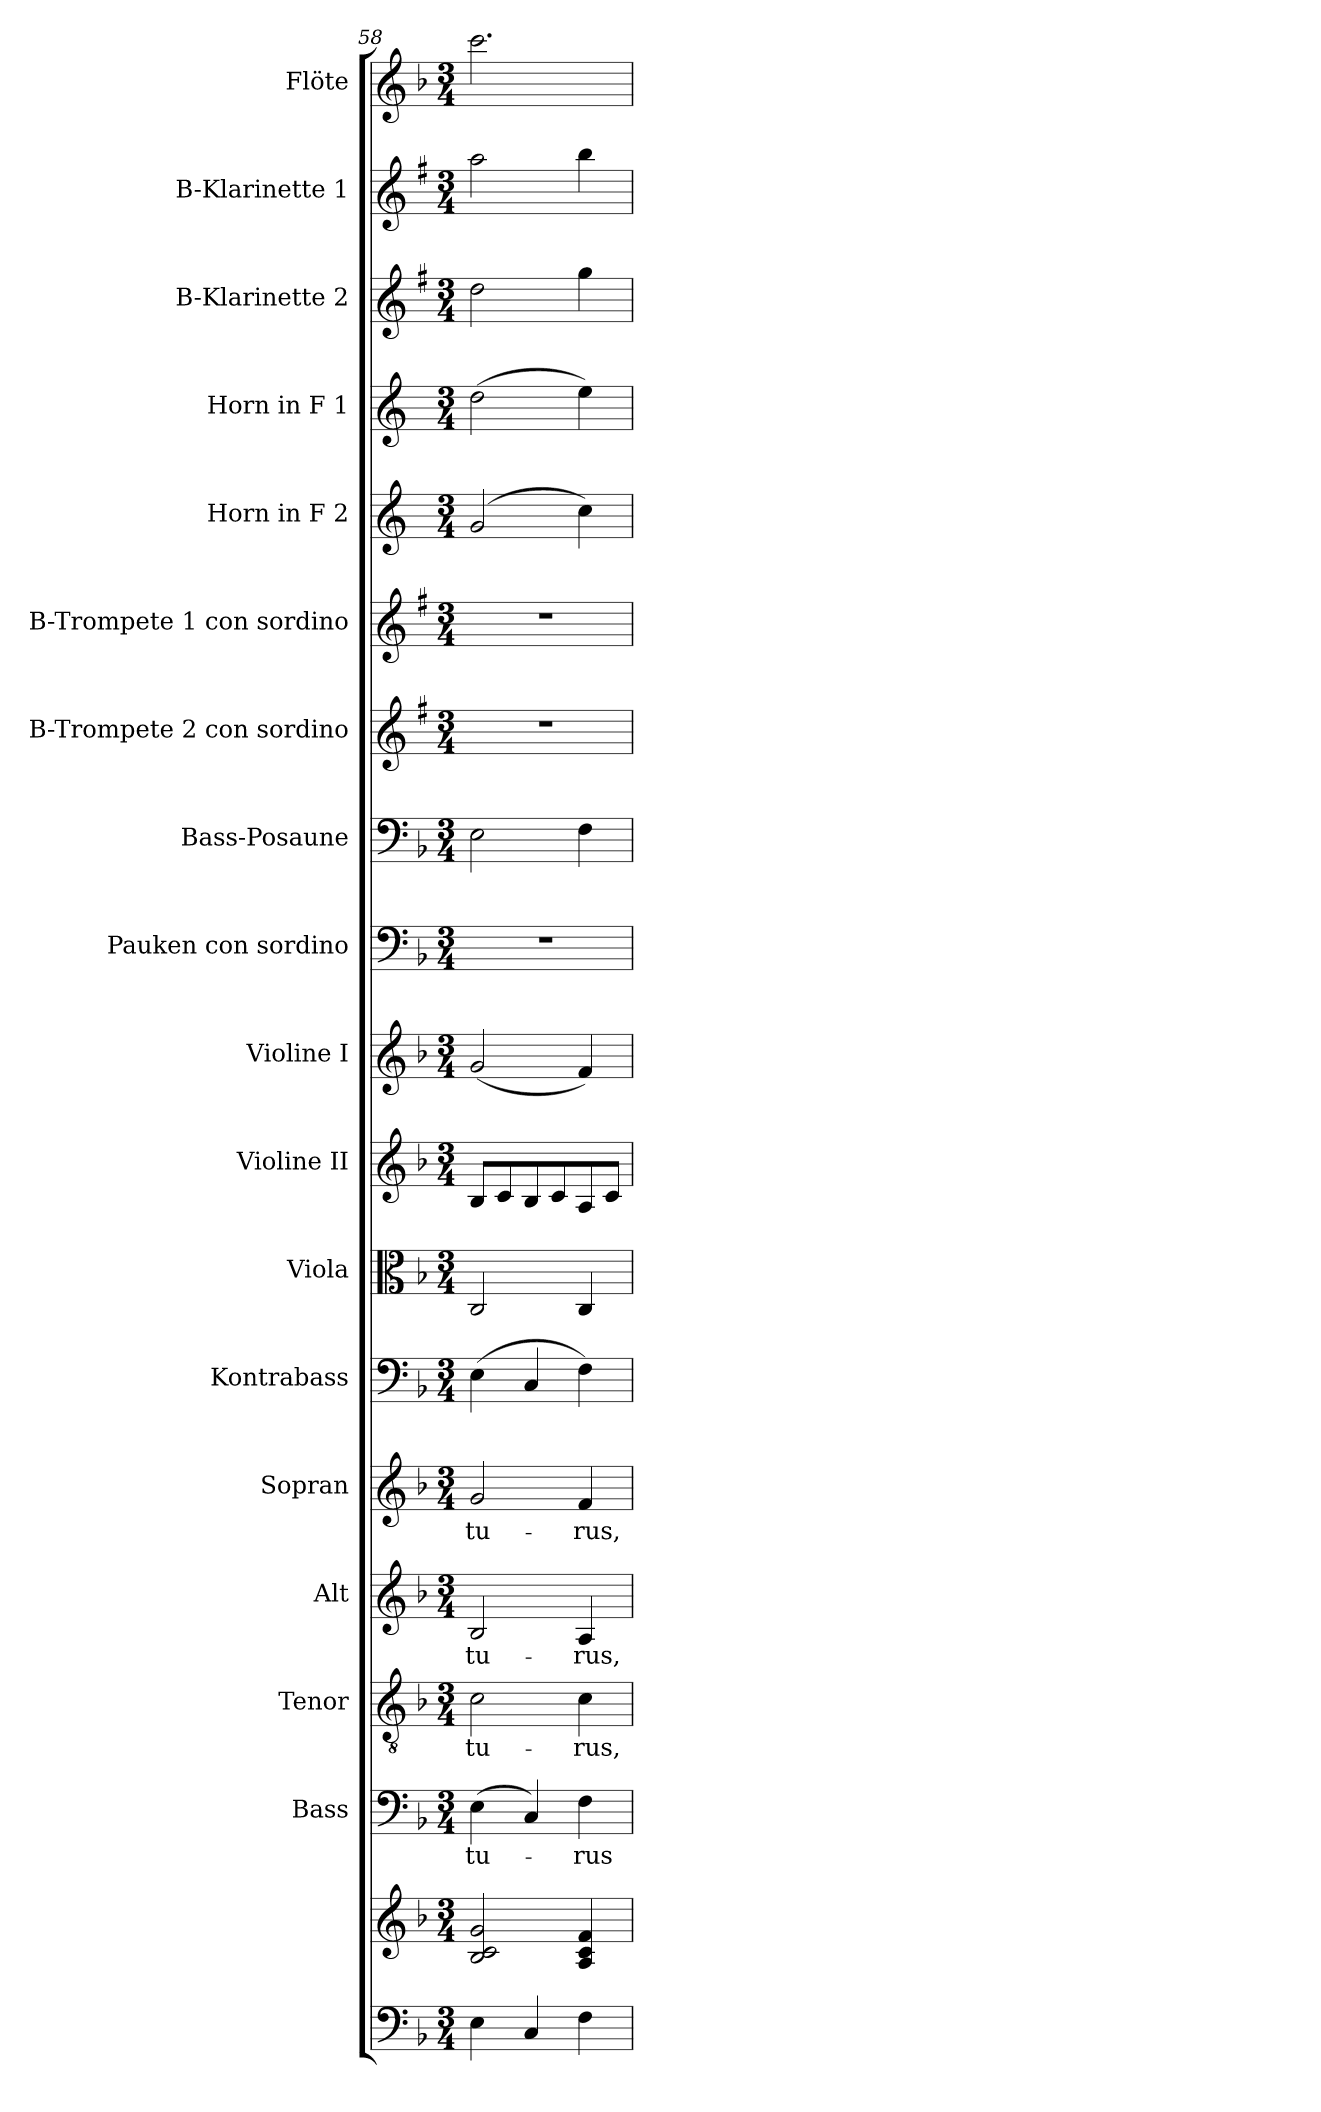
**kern	**kern	**kern	**text	**kern	**text	**kern	**text	**kern	**text	**kern	**kern	**kern	**kern	**kern	**kern	**kern	**kern	**kern	**kern	**kern	**kern	**kern
*part18	*part18	*part17	*part17	*part16	*part16	*part15	*part15	*part14	*part14	*part13	*part12	*part11	*part10	*part9	*part8	*part7	*part6	*part5	*part4	*part3	*part2	*part1
*staff19	*staff18	*staff17	*staff17	*staff16	*staff16	*staff15	*staff15	*staff14	*staff14	*staff13	*staff12	*staff11	*staff10	*staff9	*staff8	*staff7	*staff6	*staff5	*staff4	*staff3	*staff2	*staff1
*	*	*I"Bass	*	*I"Tenor	*	*I"Alt	*	*I"Sopran	*	*I"Kontrabass	*I"Viola	*I"Violine II	*I"Violine I	*I"Pauken con sordino	*I"Bass-Posaune	*I"B-Trompete 2 con sordino	*I"B-Trompete 1 con sordino	*I"Horn in F 2	*I"Horn in F 1	*I"B-Klarinette 2	*I"B-Klarinette 1	*I"Flöte
*	*	*I'B.	*	*I'T.	*	*I'A.	*	*I'S.	*	*I'Kb.	*I'Vla.	*I'Vl. II	*I'Vl. I	*I'Pk.	*I'B. Pos.	*I'B Trp. 2	*I'B Trp. 1	*	*	*I'B Kl. 2	*I'B Kl. 1	*I'Fl.
*clefF4	*clefG2	*clefF4	*	*clefGv2	*	*clefG2	*	*clefG2	*	*clefF4	*clefC3	*clefG2	*clefG2	*clefF4	*clefF4	*clefG2	*clefG2	*clefG2	*clefG2	*clefG2	*clefG2	*clefG2
*	*	*	*	*	*	*	*	*	*	*ITrd7c12	*	*	*	*	*	*ITrd1c2	*ITrd1c2	*ITrd4c7	*ITrd4c7	*ITrd1c2	*ITrd1c2	*
*k[b-]	*k[b-]	*k[b-]	*	*k[b-]	*	*k[b-]	*	*k[b-]	*	*k[b-]	*k[b-]	*k[b-]	*k[b-]	*k[b-]	*k[b-]	*k[b-]	*k[b-]	*k[b-]	*k[b-]	*k[b-]	*k[b-]	*k[b-]
*F:	*F:	*F:	*	*F:	*	*F:	*	*F:	*	*F:	*F:	*F:	*F:	*F:	*F:	*F:	*F:	*F:	*F:	*F:	*F:	*F:
*M3/4	*M3/4	*M3/4	*	*M3/4	*	*M3/4	*	*M3/4	*	*M3/4	*M3/4	*M3/4	*M3/4	*M3/4	*M3/4	*M3/4	*M3/4	*M3/4	*M3/4	*M3/4	*M3/4	*M3/4
=58	=58	=58	=58	=58	=58	=58	=58	=58	=58	=58	=58	=58	=58	=58	=58	=58	=58	=58	=58	=58	=58	=58
!	!	!	!LO:LY:b	!	!LO:LY:b	!	!LO:LY:b	!	!LO:LY:b	!	!	!	!	!	!	!	!	!	!	!	!	!
4E\	2B-/ 2c/ 2g/	(>4E\	-tu-	2c\	-tu-	2B-/	-tu-	2g/	-tu-	(>4EE\	2C/	8B-/L	(<2g/	2.r	2E\	2.r	2.r	(2c/	(>2g\	2cc\	2gg\	2.ccc\
.	.	.	.	.	.	.	.	.	.	.	.	8c/	.	.	.	.	.	.	.	.	.	.
4C/	.	4C/)	.	.	.	.	.	.	.	4CC/	.	8B-/	.	.	.	.	.	.	.	.	.	.
.	.	.	.	.	.	.	.	.	.	.	.	8c/	.	.	.	.	.	.	.	.	.	.
!	!	!	!LO:LY:b	!	!LO:LY:b	!	!LO:LY:b	!	!LO:LY:b	!	!	!	!	!	!	!	!	!	!	!	!	!
4F\	4A/ 4c/ 4f/	4F\	-rus	4c\	-rus,	4A/	-rus,	4f/	-rus,	4FF\)	4C/	8A/	4f/)	.	4F\	.	.	4f\)	4a\)	4ff\	4aa\	.
.	.	.	.	.	.	.	.	.	.	.	.	8c/J	.	.	.	.	.	.	.	.	.	.
=	=	=	=	=	=	=	=	=	=	=	=	=	=	=	=	=	=	=	=	=	=	=
*-	*-	*-	*-	*-	*-	*-	*-	*-	*-	*-	*-	*-	*-	*-	*-	*-	*-	*-	*-	*-	*-	*-
